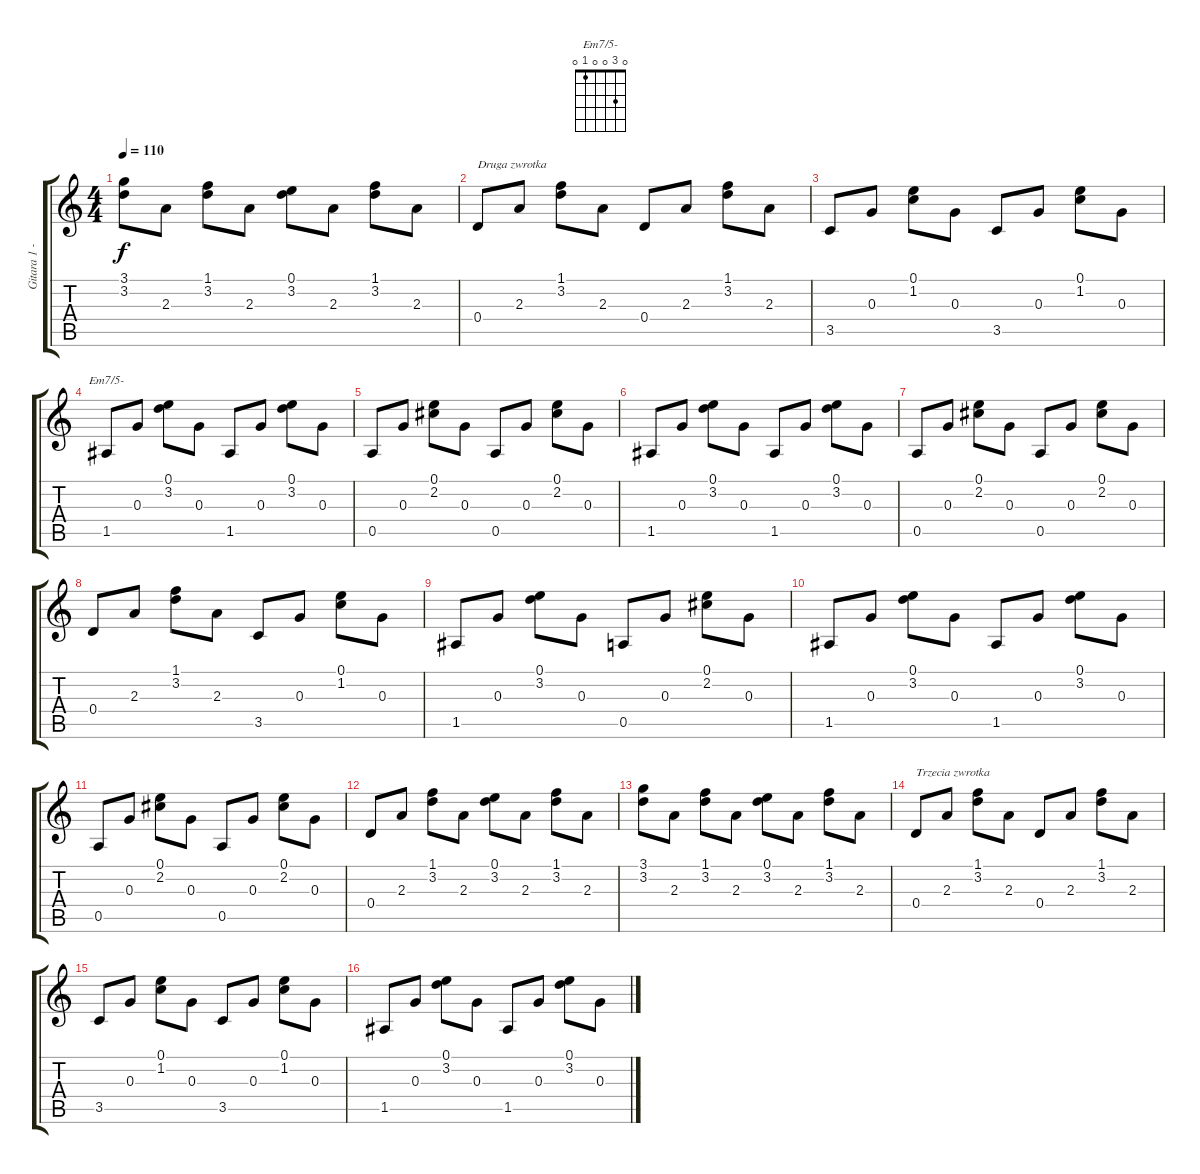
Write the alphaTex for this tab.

\track ("Gitara 1 - K. Myszkowski" "Gitara 1 -") {instrument acousticguitarnylon}
\staff {score tabs}
\tuning (E4 B3 G3 D3 A2 E2) {hide}
\chord ("Em7/5-" 0 3 0 0 1 0)
\ts (4 4)
\tempo 110
\clef g2
\ks c
(3.1 3.2).8{dy f} 2.3.8 (1.1 3.2).8 2.3.8 (0.1 3.2).8 2.3.8 (1.1 3.2).8 2.3.8 |
0.4.8{txt "Druga zwrotka"} 2.3.8 (1.1 3.2).8 2.3.8 0.4.8 2.3.8 (1.1 3.2).8 2.3.8 |
3.5.8 0.3.8 (0.1 1.2).8 0.3.8 3.5.8 0.3.8 (0.1 1.2).8 0.3.8 |
1.5.8{ch "Em7/5-"} 0.3.8 (0.1 3.2).8 0.3.8 1.5.8 0.3.8 (0.1 3.2).8 0.3.8 |
0.5.8 0.3.8 (0.1 2.2).8 0.3.8 0.5.8 0.3.8 (0.1 2.2).8 0.3.8 |
1.5.8 0.3.8 (0.1 3.2).8 0.3.8 1.5.8 0.3.8 (0.1 3.2).8 0.3.8 |
0.5.8 0.3.8 (0.1 2.2).8 0.3.8 0.5.8 0.3.8 (0.1 2.2).8 0.3.8 |
0.4.8 2.3.8 (1.1 3.2).8 2.3.8 3.5.8 0.3.8 (0.1 1.2).8 0.3.8 |
1.5.8 0.3.8 (0.1 3.2).8 0.3.8 0.5.8 0.3.8 (0.1 2.2).8 0.3.8 |
1.5.8 0.3.8 (0.1 3.2).8 0.3.8 1.5.8 0.3.8 (0.1 3.2).8 0.3.8 |
0.5.8 0.3.8 (0.1 2.2).8 0.3.8 0.5.8 0.3.8 (0.1 2.2).8 0.3.8 |
0.4.8 2.3.8 (1.1 3.2).8 2.3.8 (0.1 3.2).8 2.3.8 (1.1 3.2).8 2.3.8 |
(3.1 3.2).8 2.3.8 (1.1 3.2).8 2.3.8 (0.1 3.2).8 2.3.8 (1.1 3.2).8 2.3.8 |
0.4.8{txt "Trzecia zwrotka"} 2.3.8 (1.1 3.2).8 2.3.8 0.4.8 2.3.8 (1.1 3.2).8 2.3.8 |
3.5.8 0.3.8 (0.1 1.2).8 0.3.8 3.5.8 0.3.8 (0.1 1.2).8 0.3.8 |
1.5.8 0.3.8 (0.1 3.2).8 0.3.8 1.5.8 0.3.8 (0.1 3.2).8 0.3.8
